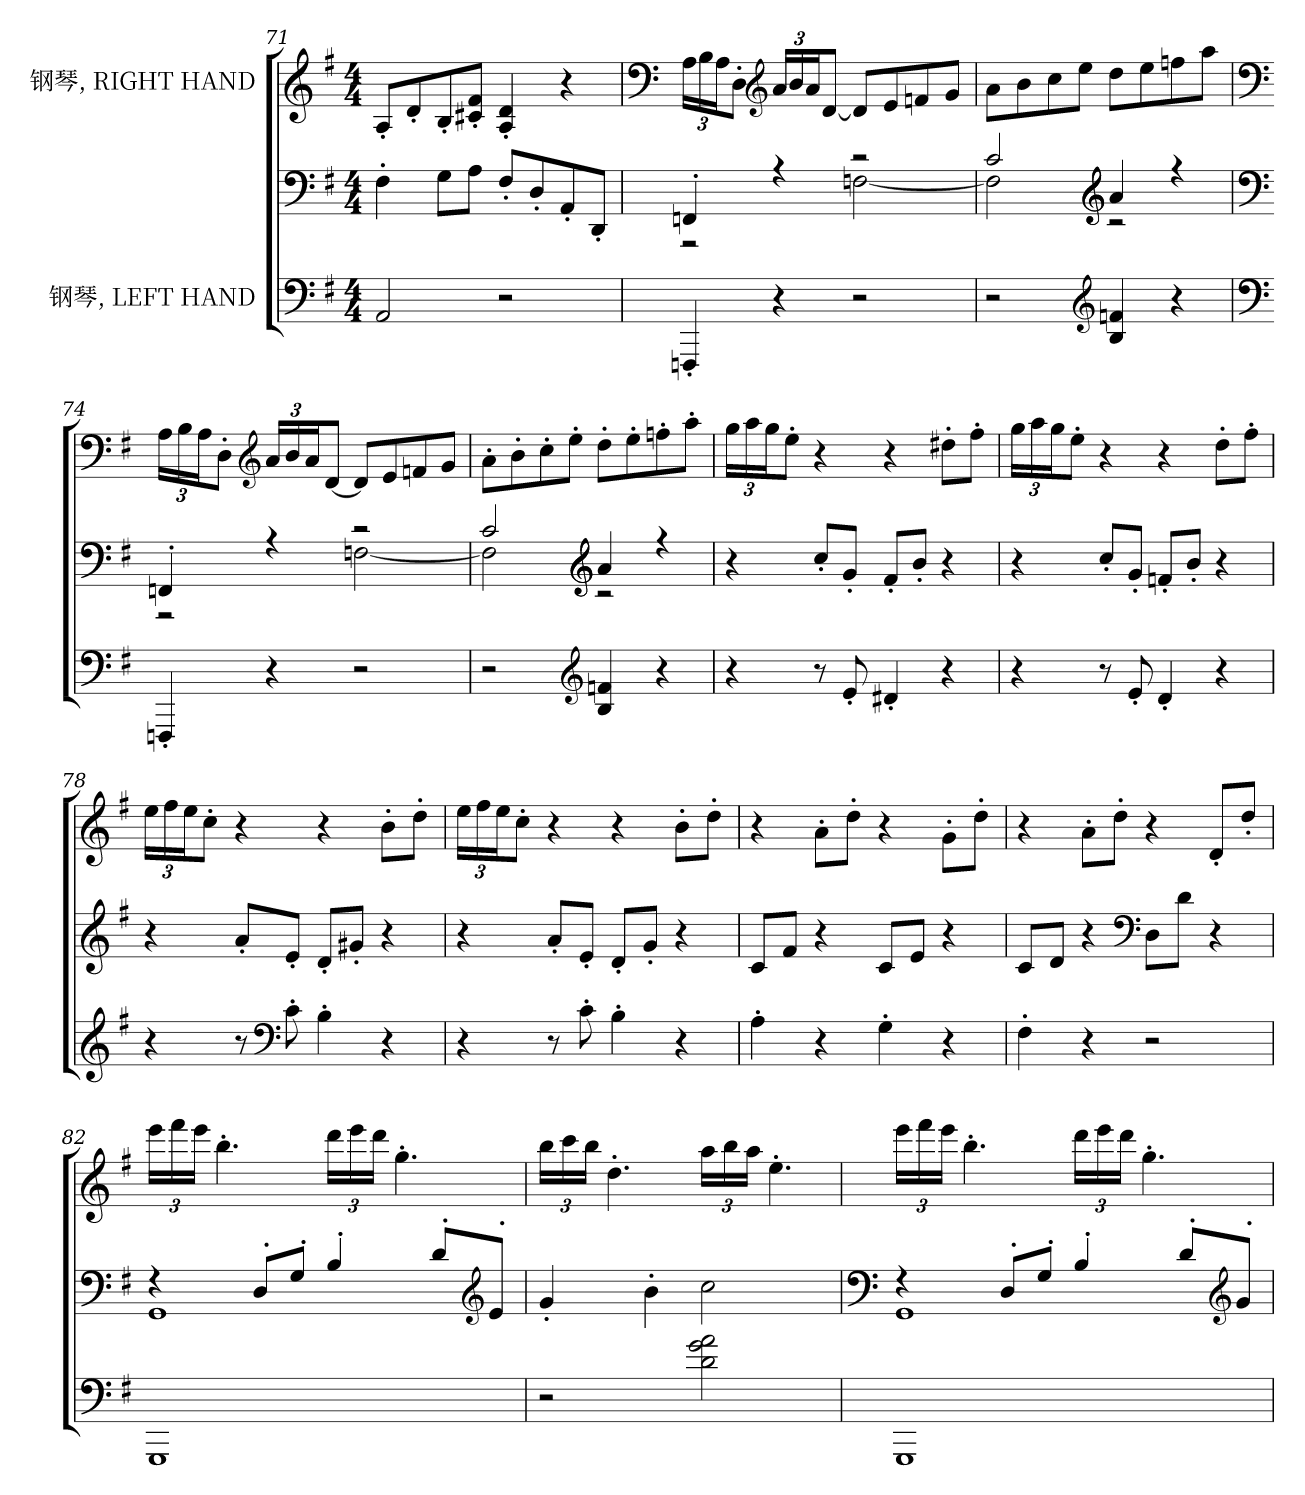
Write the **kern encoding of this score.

**kern	**kern	**kern
*part2	*part2	*part1
*staff3	*staff2	*staff1
*I"钢琴, LEFT HAND	*	*I"钢琴, RIGHT HAND
!!LO:LB:g=z
*clefF4	*clefF4	*clefG2
*k[f#]	*k[f#]	*k[f#]
*M4/4	*M4/4	*M4/4
=71	=71	=71
2AA/	4F#'\	8A'/L
.	.	8d'/
.	8G\L	8B'/
.	8A\J	8c#X/' 8f#/'J
2r	8F#'/L	4A/' 4d/'
.	8D'/	.
.	8AA'/	4r
.	8DD'/J	.
=72	=72	=72
*	*	*clefF4
*	*^	*
*	*	*	*Xbrackettup
4FFFn'/	4FFn'/	2r	24A\LL
.	.	.	24B\
.	.	.	24A\J
.	.	.	8D'\J
*	*	*	*clefG2
4r	4r	.	24a/LL
.	.	.	24b/
.	.	.	24a/J
.	.	.	[8d/J
2r	2r	[2Fn\	8d/L]
.	.	.	8e/
.	.	.	8fn/
.	.	.	8g/J
=73	=73	=73	=73
2r	2c/	2F\]	8a\L
.	.	.	8b\
.	.	.	8cc\
.	.	.	8ee\J
*clefG2	*clefG2	*	*
4B/ 4fn/	4a/	2r	8dd\L
.	.	.	8ee\
4r	4r	.	8ffn\
.	.	.	8aa\J
!!LO:PB:g=z
=74	=74	=74	=74
*clefF4	*clefF4	*	*clefF4
4FFFn'/	4FFn'/	2r	24A\LL
.	.	.	24B\
.	.	.	24A\J
.	.	.	8D'\J
*	*	*	*clefG2
4r	4r	.	24a/LL
.	.	.	24b/
.	.	.	24a/J
.	.	.	[8d/J
2r	2r	[2Fn\	8d/L]
.	.	.	8e/
.	.	.	8fn/
.	.	.	8g/J
=75	=75	=75	=75
2r	2c/	2F\]	8a'\L
.	.	.	8b'\
.	.	.	8cc'\
.	.	.	8ee'\J
*clefG2	*clefG2	*	*
4B/ 4fn/	4a/	2r	8dd'\L
.	.	.	8ee'\
4r	4r	.	8ffn'\
.	.	.	8aa'\J
*	*v	*v	*
=76	=76	=76
4r	4r	24gg\LL
.	.	24aa\
.	.	24gg\J
.	.	8ee'\J
8r	8cc'/L	4r
8e'/	8g'/J	.
4d#X'/	8f#'/L	4r
.	8b'/J	.
4r	4r	8dd#X'\L
.	.	8ff#'\J
!!LO:LB:g=z
=77	=77	=77
4r	4r	24gg\LL
.	.	24aa\
.	.	24gg\J
.	.	8ee'\J
8r	8cc'/L	4r
8e'/	8g'/J	.
4d'/	8fn'/L	4r
.	8b'/J	.
4r	4r	8dd'\L
.	.	8ff#'\J
=78	=78	=78
4r	4r	24ee\LL
.	.	24ff#\
.	.	24ee\J
.	.	8cc'\J
8r	8a'/L	4r
*clefF4	*	*
8c'\	8e'/J	.
4B'\	8d'/L	4r
.	8g#X'/J	.
4r	4r	8b'\L
.	.	8dd'\J
=79	=79	=79
4r	4r	24ee\LL
.	.	24ff#\
.	.	24ee\J
.	.	8cc'\J
8r	8a'/L	4r
8c'\	8e'/J	.
4B'\	8d'/L	4r
.	8g'/J	.
4r	4r	8b'\L
.	.	8dd'\J
=80	=80	=80
4A'\	8c/L	4r
.	8f#/J	.
4r	4r	8a'\L
.	.	8dd'\J
4G'\	8c/L	4r
.	8e/J	.
4r	4r	8g'\L
.	.	8dd'\J
!!LO:LB:g=z
=81	=81	=81
4F#'\	8c/L	4r
.	8d/J	.
4r	4r	8a'\L
.	.	8dd'\J
*	*clefF4	*
2r	8D\L	4r
.	8d\J	.
.	4r	8d'/L
.	.	8dd'/J
=82	=82	=82
*	*^	*
1GGG	4r	1GG	24eee\LL
.	.	.	24fff#\
.	.	.	24eee\JJ
.	.	.	4.bb'\
.	8D'/L	.	.
.	8G'/J	.	.
.	4B'/	.	24ddd\LL
.	.	.	24eee\
.	.	.	24ddd\JJ
.	.	.	4.gg'\
.	8d'/L	.	.
*	*clefG2	*	*
.	8e'/J	.	.
*	*v	*v	*
=83	=83	=83
2r	4g'/	24bb\LL
.	.	24ccc\
.	.	24bb\JJ
.	.	4.dd'\
.	4b'\	.
2d\ 2g\ 2a\	2cc\	24aa\LL
.	.	24bb\
.	.	24aa\JJ
.	.	4.ee'\
!!LO:LB:g=z
=84	=84	=84
*	*clefF4	*
*	*^	*
1GGG	4r	1GG	24eee\LL
.	.	.	24fff#\
.	.	.	24eee\JJ
.	.	.	4.bb'\
.	8D'/L	.	.
.	8G'/J	.	.
.	4B'/	.	24ddd\LL
.	.	.	24eee\
.	.	.	24ddd\JJ
.	.	.	4.gg'\
.	8d'/L	.	.
*	*clefG2	*	*
.	8g'/J	.	.
*	*v	*v	*
=	=	=
*-	*-	*-
